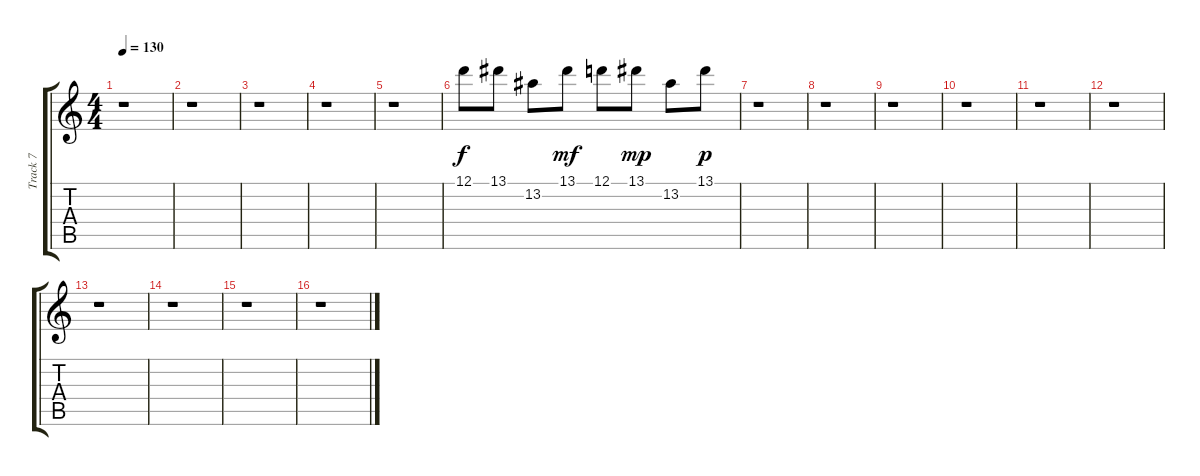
\track ("Track 7" "Track 7") {instrument distortionguitar}
\staff {score tabs}
\tuning (D4 A3 F3 C3 G2 C2) {hide}
\ts (4 4)
\tempo 130
\clef g2
\ks c
r.1{dy f} |
r.1 |
r.1 |
r.1 |
r.1 |
12.1.8 13.1.8 13.2.8 13.1.8{dy mf} 12.1.8 13.1.8{dy mp} 13.2.8 13.1.8{dy p} |
r.1 |
r.1 |
r.1 |
r.1 |
r.1 |
r.1 |
r.1 |
r.1 |
r.1 |
r.1
